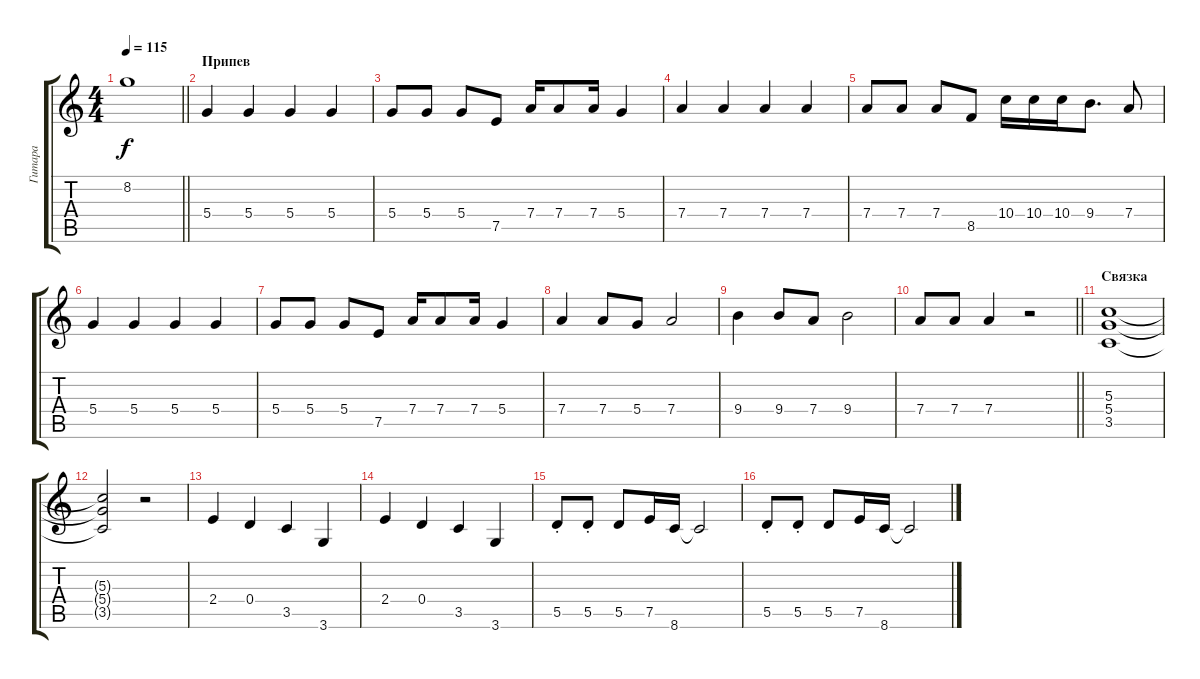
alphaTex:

\track ("Гитара" "Гитара") {instrument electricguitarclean}
\staff {score tabs}
\tuning (E4 B3 G3 D3 A2 E2) {hide}
\ts (4 4)
\tempo 115
\clef g2
\barLineRight lightlight
\ks c
8.2.1{dy f} |
\section ("" "Припев")
5.4.4{instrument overdrivenguitar} 5.4.4 5.4.4 5.4.4 |
5.4.8 5.4.8 5.4.8 7.5.8 7.4.16 7.4.8 7.4.16 5.4.4 |
7.4.4 7.4.4 7.4.4 7.4.4 |
7.4.8 7.4.8 7.4.8 8.5.8 10.4.16 10.4.16 10.4.16 9.4.8{d} 7.4.8 |
5.4.4 5.4.4 5.4.4 5.4.4 |
5.4.8 5.4.8 5.4.8 7.5.8 7.4.16 7.4.8 7.4.16 5.4.4 |
7.4.4 7.4.8 5.4.8 7.4.2 |
9.4.4 9.4.8 7.4.8 9.4.2 |
\barLineRight lightlight
7.4.8 7.4.8 7.4.4 r.2 |
\section ("" "Связка")
(5.3 5.4 3.5).1{volume 2} |
(5.3{t} 5.4{t} 3.5{t}).2 r.2 |
2.4.4{volume 13} 0.4.4 3.5.4 3.6.4 |
2.4.4 0.4.4 3.5.4 3.6.4 |
5.5{st}.8 5.5{st}.8 5.5.8 7.5.16 8.6.16 8.6{t}.2 |
5.5{st}.8 5.5{st}.8 5.5.8 7.5.16 8.6.16 8.6{t}.2
